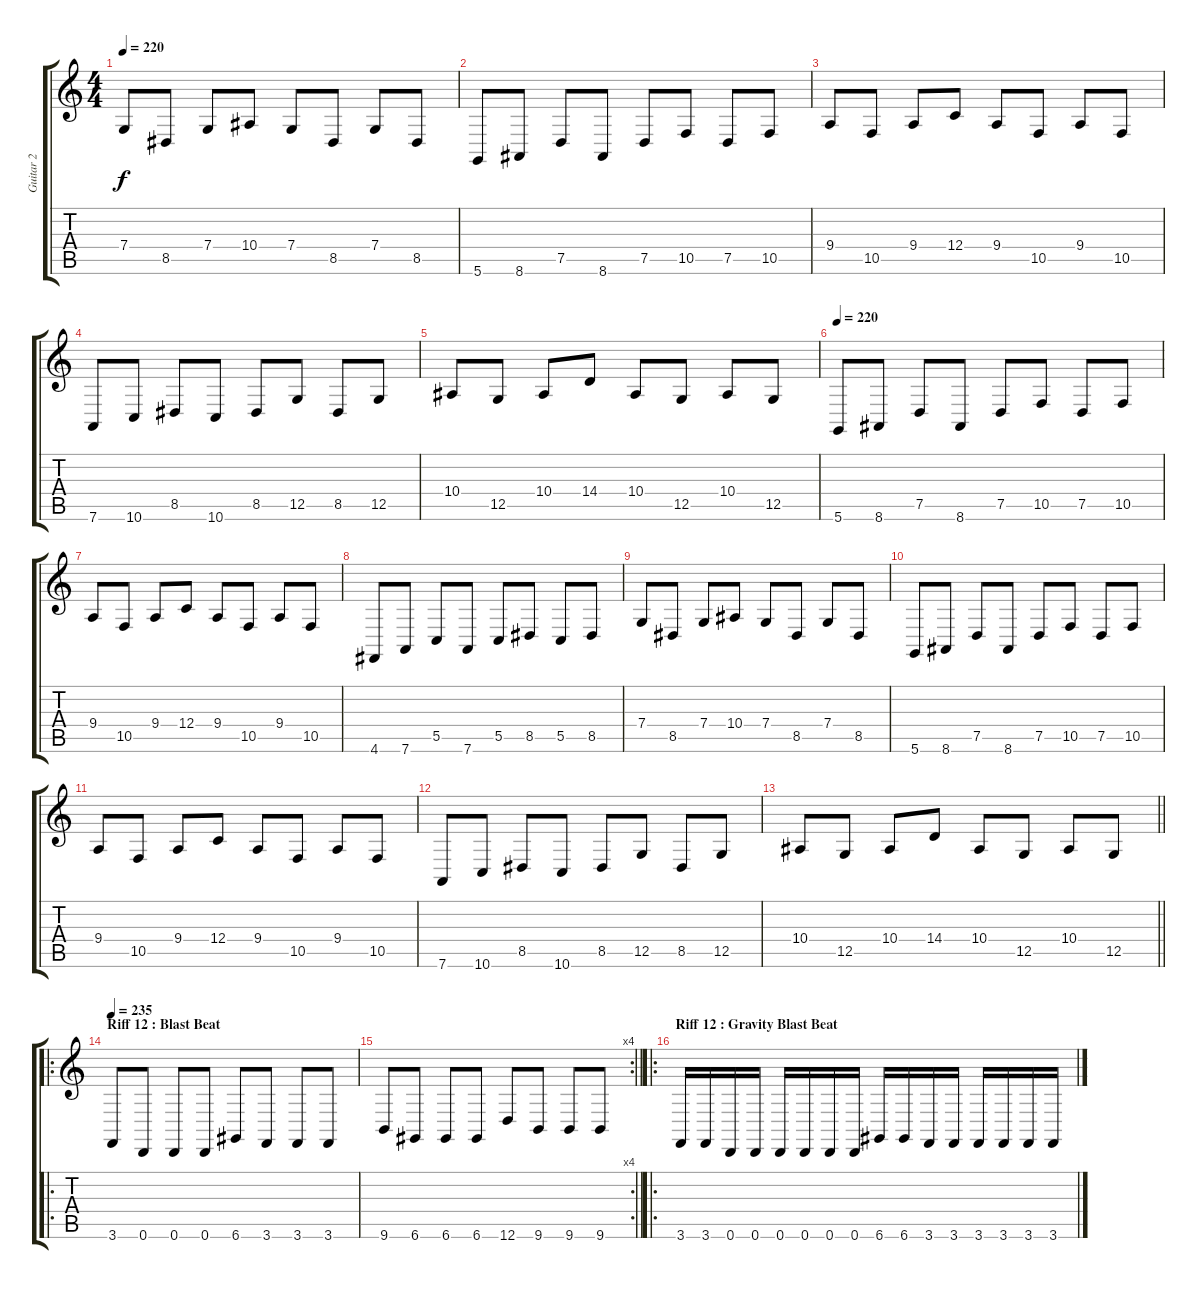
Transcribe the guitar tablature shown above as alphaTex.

\track ("Guitar 2" "Guitar 2") {instrument electricgrandpiano}
\staff {score tabs}
\tuning (D4 A3 F3 C3 G2 D2) {hide}
\ts (4 4)
\tempo 220
\clef g2
\ks c
7.4.8{dy f} 8.5.8 7.4.8 10.4.8 7.4.8 8.5.8 7.4.8 8.5.8 |
5.6.8 8.6.8 7.5.8 8.6.8 7.5.8 10.5.8 7.5.8 10.5.8 |
9.4.8 10.5.8 9.4.8 12.4.8 9.4.8 10.5.8 9.4.8 10.5.8 |
7.6.8 10.6.8 8.5.8 10.6.8 8.5.8 12.5.8 8.5.8 12.5.8 |
10.4.8 12.5.8 10.4.8 14.4.8 10.4.8 12.5.8 10.4.8 12.5.8 |
\tempo 220
5.6.8 8.6.8 7.5.8 8.6.8 7.5.8 10.5.8 7.5.8 10.5.8 |
9.4.8 10.5.8 9.4.8 12.4.8 9.4.8 10.5.8 9.4.8 10.5.8 |
4.6.8 7.6.8 5.5.8 7.6.8 5.5.8 8.5.8 5.5.8 8.5.8 |
7.4.8 8.5.8 7.4.8 10.4.8 7.4.8 8.5.8 7.4.8 8.5.8 |
5.6.8 8.6.8 7.5.8 8.6.8 7.5.8 10.5.8 7.5.8 10.5.8 |
9.4.8 10.5.8 9.4.8 12.4.8 9.4.8 10.5.8 9.4.8 10.5.8 |
7.6.8 10.6.8 8.5.8 10.6.8 8.5.8 12.5.8 8.5.8 12.5.8 |
\barLineRight lightlight
10.4.8 12.5.8 10.4.8 14.4.8 10.4.8 12.5.8 10.4.8 12.5.8 |
\ro
\section ("" "Riff 12 : Blast Beat")
\tempo 235
3.6.8 0.6.8 0.6.8 0.6.8 6.6.8 3.6.8 3.6.8 3.6.8 |
\rc 4
\barLineRight lightlight
9.6.8 6.6.8 6.6.8 6.6.8 12.6.8 9.6.8 9.6.8 9.6.8 |
\ro
\section ("" "Riff 12 : Gravity Blast Beat")
3.6.16 3.6.16 0.6.16 0.6.16 0.6.16 0.6.16 0.6.16 0.6.16 6.6.16 6.6.16 3.6.16 3.6.16 3.6.16 3.6.16 3.6.16 3.6.16
